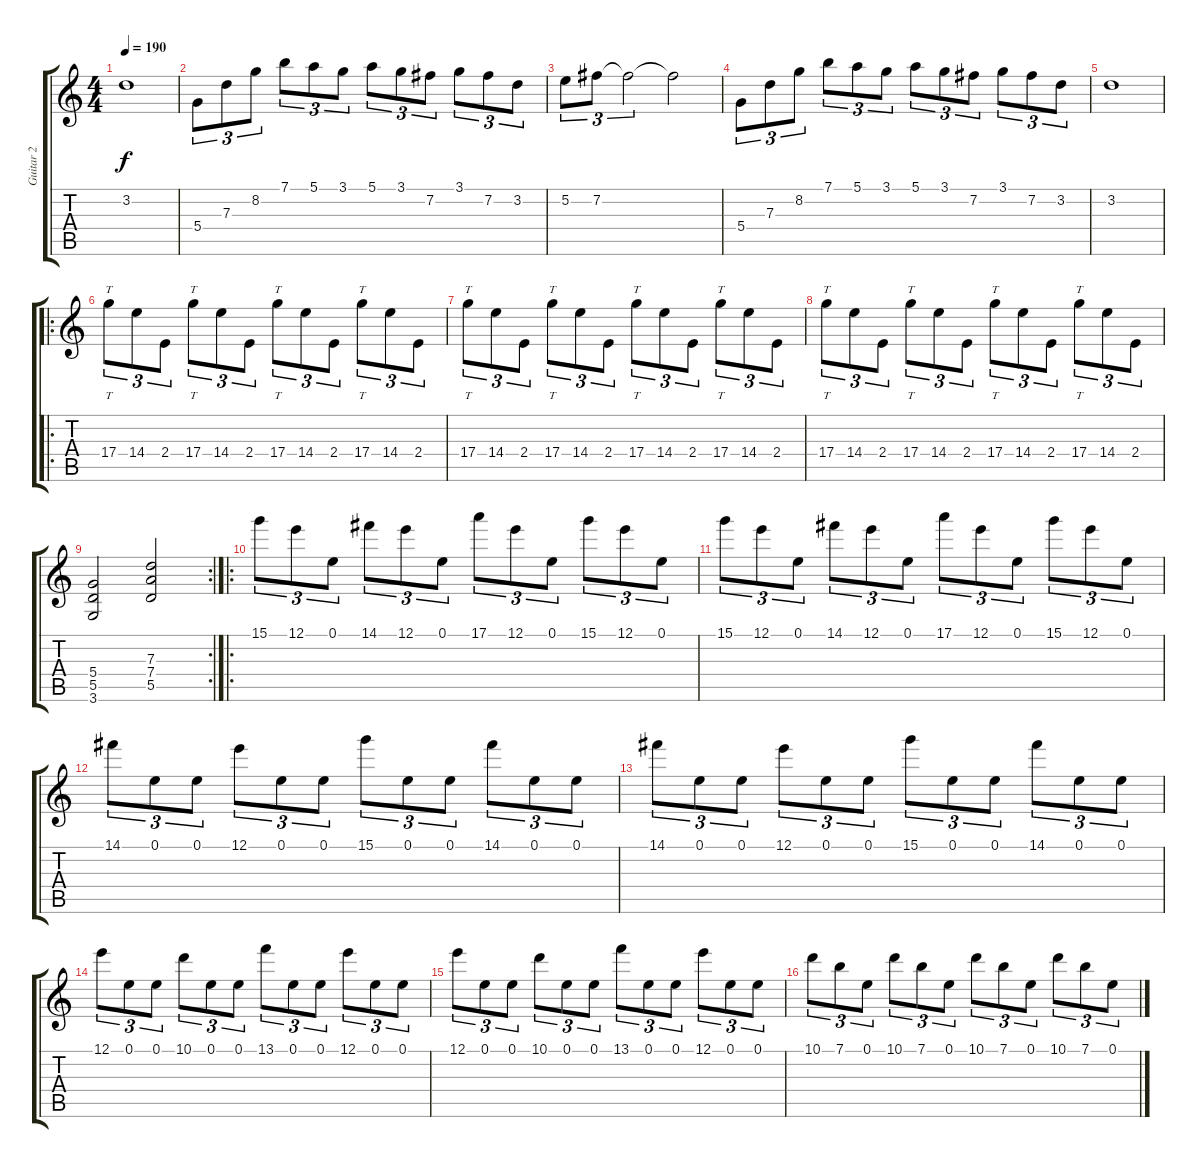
\track ("Guitar 2" "Guitar 2") {instrument overdrivenguitar}
\staff {score tabs}
\tuning (E4 B3 G3 D3 A2 E2) {hide}
\ts (4 4)
\tempo 190
\clef g2
\ks c
3.2.1{dy f} |
5.4.8{tu (3 2)} 7.3.8{tu (3 2)} 8.2.8{tu (3 2)} 7.1.8{tu (3 2)} 5.1.8{tu (3 2)} 3.1.8{tu (3 2)} 5.1.8{tu (3 2)} 3.1.8{tu (3 2)} 7.2.8{tu (3 2)} 3.1.8{tu (3 2)} 7.2.8{tu (3 2)} 3.2.8{tu (3 2)} |
5.2.8{tu (3 2)} 7.2.8{tu (3 2)} 7.2{t}.2{tu (3 2)} 7.2{t}.2 |
5.4.8{tu (3 2)} 7.3.8{tu (3 2)} 8.2.8{tu (3 2)} 7.1.8{tu (3 2)} 5.1.8{tu (3 2)} 3.1.8{tu (3 2)} 5.1.8{tu (3 2)} 3.1.8{tu (3 2)} 7.2.8{tu (3 2)} 3.1.8{tu (3 2)} 7.2.8{tu (3 2)} 3.2.8{tu (3 2)} |
3.2.1 |
\ro
17.4.8{tt tu (3 2)} 14.4.8{tu (3 2)} 2.4.8{tu (3 2)} 17.4.8{tt tu (3 2)} 14.4.8{tu (3 2)} 2.4.8{tu (3 2)} 17.4.8{tt tu (3 2)} 14.4.8{tu (3 2)} 2.4.8{tu (3 2)} 17.4.8{tt tu (3 2)} 14.4.8{tu (3 2)} 2.4.8{tu (3 2)} |
17.4.8{tt tu (3 2)} 14.4.8{tu (3 2)} 2.4.8{tu (3 2)} 17.4.8{tt tu (3 2)} 14.4.8{tu (3 2)} 2.4.8{tu (3 2)} 17.4.8{tt tu (3 2)} 14.4.8{tu (3 2)} 2.4.8{tu (3 2)} 17.4.8{tt tu (3 2)} 14.4.8{tu (3 2)} 2.4.8{tu (3 2)} |
17.4.8{tt tu (3 2)} 14.4.8{tu (3 2)} 2.4.8{tu (3 2)} 17.4.8{tt tu (3 2)} 14.4.8{tu (3 2)} 2.4.8{tu (3 2)} 17.4.8{tt tu (3 2)} 14.4.8{tu (3 2)} 2.4.8{tu (3 2)} 17.4.8{tt tu (3 2)} 14.4.8{tu (3 2)} 2.4.8{tu (3 2)} |
\rc 2
(5.4 5.5 3.6).2 (7.3 7.4 5.5).2 |
\ro
15.1.8{tu (3 2)} 12.1.8{tu (3 2)} 0.1.8{tu (3 2)} 14.1.8{tu (3 2)} 12.1.8{tu (3 2)} 0.1.8{tu (3 2)} 17.1.8{tu (3 2)} 12.1.8{tu (3 2)} 0.1.8{tu (3 2)} 15.1.8{tu (3 2)} 12.1.8{tu (3 2)} 0.1.8{tu (3 2)} |
15.1.8{tu (3 2)} 12.1.8{tu (3 2)} 0.1.8{tu (3 2)} 14.1.8{tu (3 2)} 12.1.8{tu (3 2)} 0.1.8{tu (3 2)} 17.1.8{tu (3 2)} 12.1.8{tu (3 2)} 0.1.8{tu (3 2)} 15.1.8{tu (3 2)} 12.1.8{tu (3 2)} 0.1.8{tu (3 2)} |
14.1.8{tu (3 2)} 0.1.8{tu (3 2)} 0.1.8{tu (3 2)} 12.1.8{tu (3 2)} 0.1.8{tu (3 2)} 0.1.8{tu (3 2)} 15.1.8{tu (3 2)} 0.1.8{tu (3 2)} 0.1.8{tu (3 2)} 14.1.8{tu (3 2)} 0.1.8{tu (3 2)} 0.1.8{tu (3 2)} |
14.1.8{tu (3 2)} 0.1.8{tu (3 2)} 0.1.8{tu (3 2)} 12.1.8{tu (3 2)} 0.1.8{tu (3 2)} 0.1.8{tu (3 2)} 15.1.8{tu (3 2)} 0.1.8{tu (3 2)} 0.1.8{tu (3 2)} 14.1.8{tu (3 2)} 0.1.8{tu (3 2)} 0.1.8{tu (3 2)} |
12.1.8{tu (3 2)} 0.1.8{tu (3 2)} 0.1.8{tu (3 2)} 10.1.8{tu (3 2)} 0.1.8{tu (3 2)} 0.1.8{tu (3 2)} 13.1.8{tu (3 2)} 0.1.8{tu (3 2)} 0.1.8{tu (3 2)} 12.1.8{tu (3 2)} 0.1.8{tu (3 2)} 0.1.8{tu (3 2)} |
12.1.8{tu (3 2)} 0.1.8{tu (3 2)} 0.1.8{tu (3 2)} 10.1.8{tu (3 2)} 0.1.8{tu (3 2)} 0.1.8{tu (3 2)} 13.1.8{tu (3 2)} 0.1.8{tu (3 2)} 0.1.8{tu (3 2)} 12.1.8{tu (3 2)} 0.1.8{tu (3 2)} 0.1.8{tu (3 2)} |
10.1.8{tu (3 2)} 7.1.8{tu (3 2)} 0.1.8{tu (3 2)} 10.1.8{tu (3 2)} 7.1.8{tu (3 2)} 0.1.8{tu (3 2)} 10.1.8{tu (3 2)} 7.1.8{tu (3 2)} 0.1.8{tu (3 2)} 10.1.8{tu (3 2)} 7.1.8{tu (3 2)} 0.1.8{tu (3 2)}
